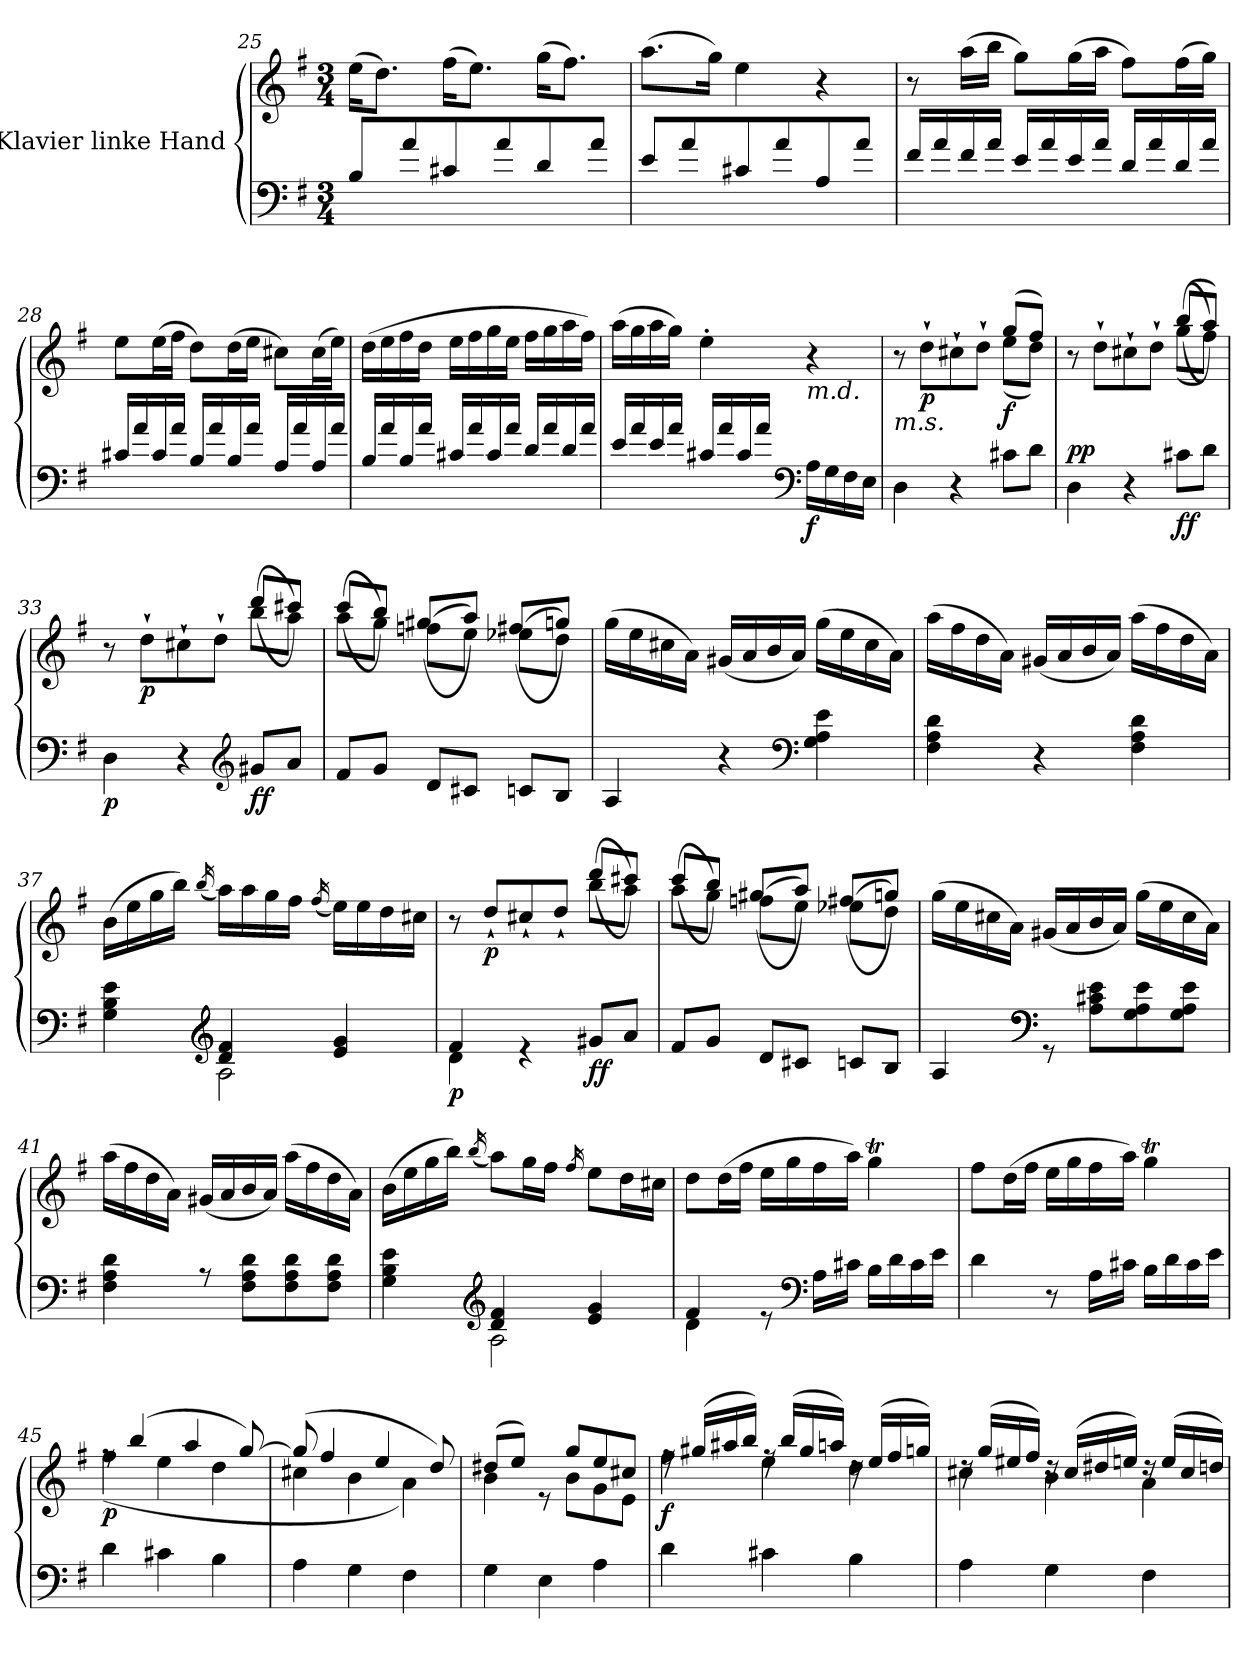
**kern	**kern	**dynam
*part1	*part1	*part1
*staff2	*staff1	*staff1/2
*I"Klavier linke Hand	*	*
!!LO:LB:g=z
*clefF4	*clefG2	*
*k[f#]	*k[f#]	*
*M3/4	*M3/4	*
=25	=25	=25
8B/L	(>16ee\KL	.
.	8.dd\J)	.
8a/	.	.
8c#X/	(>16ff#\KL	.
.	8.ee\J)	.
8a/	.	.
8d/	(>16gg\KL	.
.	8.ff#\J)	.
8a/J	.	.
=26	=26	=26
8e/L	(>8.aa\L	.
8a/	.	.
.	16gg\Jk)	.
8c#X/	4ee\	.
8a/	.	.
8A/	4r	.
8a/J	.	.
=27	=27	=27
16f#/LL	8r	.
16a/	.	.
16f#/	(>16aa\LL	.
16a/JJ	16bb\JJ	.
16e/LL	8gg\L)	.
16a/	.	.
16e/	(>16gg\L	.
16a/JJ	16aa\JJ	.
16d/LL	8ff#\L)	.
16a/	.	.
16d/	(>16ff#\L	.
16a/JJ	16gg\JJ)	.
=28	=28	=28
16c#X/LL	8ee\L	.
16a/	.	.
16c#/	(>16ee\L	.
16a/JJ	16ff#\JJ	.
16B/LL	8dd\L)	.
16a/	.	.
16B/	(>16dd\L	.
16a/JJ	16ee\JJ	.
16A/LL	8cc#X\L)	.
16a/	.	.
16A/	(>16cc#\L	.
16a/JJ	16ee\JJ)	.
!!LO:LB:g=z
=29	=29	=29
16B/LL	(>16dd\LL	.
16a/	16ee\	.
16B/	16ff#\	.
16a/JJ	16dd\JJ	.
16c#X/LL	16ee\LL	.
16a/	16ff#\	.
16c#/	16gg\	.
16a/JJ	16ee\JJ	.
16d/LL	16ff#\LL	.
16a/	16gg\	.
16d/	16aa\	.
16a/JJ	16ff#\JJ)	.
=30	=30	=30
16e/LL	(>16aa\LL	.
16a/	16gg\	.
16e/	16aa\	.
16a/JJ	16gg\JJ)	.
16c#X/LL	4ee'\	.
16a/	.	.
16c#/	.	.
16a/JJ	.	.
*clefF4	*	*
!	!LO:TX:b:i:t=m.d.	!
!	!	!LO:DY:b=2
16A\LL	4r	f
16G\	.	.
16F#\	.	.
16E\JJ	.	.
=31	=31	=31
*	*^	*
!	!LO:TX:b:i:t=m.s.	!	!
4D\	8r	2ryy	.
!	!	!	!LO:DY:b
.	8dd`\L	.	p
4r	8cc#X`\	.	.
.	8dd`\J	.	.
!	!	!	!LO:DY:b
8c#X\L	(>8gg/L	(<8ee\L	f
8d\J	8ff#/J)	8dd\J)	.
=32	=32	=32	=32
!	!	!	!LO:DY:b=2
!	!	!	!LO:DY:n=1:a=2
4D\	8r	2ryy	p p
.	8dd`\L	.	.
4r	8cc#X`\	.	.
.	8dd`\J	.	.
!	!	!	!LO:DY:n=2:b=2
!	!	!	!LO:DY:n=3:b
8c#X\L	(<(<8gg\L	(>(>8bb/L	f f
8d\J	8ff#\J))	8aa/J))	.
=33	=33	=33	=33
!	!	!	!LO:DY:b=2
4D\	8r	2ryy	p
!	!	!	!LO:DY:b
.	8dd`\L	.	p
4r	8cc#X`\	.	.
.	8dd`\J	.	.
*clefG2	*	*	*
!	!	!	!LO:DY:b=2
!	!	!	!LO:DY:n=1:b
8g#X/L	(<8bb\L	(>8ddd/L	f f
8a/J	8aa\J)	8ccc#X/J)	.
!!LO:LB:g=z	!!
=34	=34	=34	=34
8f#/L	(<8aa\L	(>8ccc/L	.
8g/J	8gg\J)	8bb/J)	.
8d/L	(<8ffn\L	(>8gg#X/L	.
8c#X/J	8ee\J)	8aa/J)	.
8cn/L	(<8ee-X\L	(>8ff#X/L	.
8B/J	8dd\J)	8ggn/J)	.
*	*v	*v	*
=35	=35	=35
4A/	(>16gg\LL	.
.	16ee\	.
.	16cc#X\	.
.	16a\JJ)	.
4r	(<16g#X/LL	.
.	16a/	.
.	16b/	.
.	16a/JJ)	.
*clefF4	*	*
4G\ 4A\ 4e\	(>16gg\LL	.
.	16ee\	.
.	16cc#\	.
.	16a\JJ)	.
=36	=36	=36
4F#\ 4A\ 4d\	(>16aa\LL	.
.	16ff#\	.
.	16dd\	.
.	16a\JJ)	.
4r	(<16g#X/LL	.
.	16a/	.
.	16b/	.
.	16a/JJ)	.
4F#\ 4A\ 4d\	(>16aa\LL	.
.	16ff#\	.
.	16dd\	.
.	16a\JJ)	.
!!LO:LB:g=z
=37	=37	=37
*^	*	*
4ryy	4G\ 4B\ 4e\	(>16b\LL	.
.	.	16ee\	.
.	.	16gg\	.
.	.	16bb\JJ)	.
*clefG2	*	*	*
.	.	(<16qbb/	.
4d/ 4f#/	2A\	16aa\LL)	.
.	.	16aa\	.
.	.	16gg\	.
.	.	16ff#\JJ	.
.	.	(<16qff#/	.
4e/ 4g/	.	16ee\LL)	.
.	.	16ee\	.
.	.	16dd\	.
.	.	16cc#X\JJ	.
=38	=38	=38	=38
*	*	*^	*
!	!	!	!	!LO:DY:b=2
4f#/	4d\	8r	2ryy	p
!	!	!	!	!LO:DY:b
.	.	8dd`/L	.	p
4re	4ryy	8cc#X`/	.	.
.	.	8dd`/J	.	.
!	!	!	!	!LO:DY:b=2
!	!	!	!	!LO:DY:n=1:b
4ryy	8g#X/L	(<8bb\L	(>8ddd/L	f f
.	8a/J	8aa\J)	8ccc#X/J)	.
=39	=39	=39	=39	=39
4ryy	8f#/L	(<8aa\L	(>8ccc/L	.
.	8g/J	8gg\J)	8bb/J)	.
4ryy	8d/L	(<8ffn\L	(>8gg#X/L	.
.	8c#X/J	8ee\J)	8aa/J)	.
4ryy	8cn/L	(<8ee-X\L	(>8ff#X/L	.
.	8B/J	8dd\J)	8ggn/J)	.
*	*	*v	*v	*
!!LO:PB:g=z
=40	=40	=40	=40
4ryy	4A/	(>16gg\LL	.
.	.	16ee\	.
.	.	16cc#X\	.
.	.	16a\JJ)	.
*clefF4	*	*	*
8rGG	8ryy	(<16g#X/LL	.
.	.	16a/	.
8ryy	8A\ 8c#X\ 8e\L	16b/	.
.	.	16a/JJ)	.
4ryy	8G\ 8A\ 8e\	(>16gg\LL	.
.	.	16ee\	.
.	8G\ 8A\ 8e\J	16cc#\	.
.	.	16a\JJ)	.
=41	=41	=41	=41
2.ryy	4F#\ 4A\ 4d\	(>16aa\LL	.
.	.	16ff#\	.
.	.	16dd\	.
.	.	16a\JJ)	.
.	8rA	(<16g#X/LL	.
.	.	16a/	.
.	8F#\ 8A\ 8d\L	16b/	.
.	.	16a/JJ)	.
.	8F#\ 8A\ 8d\	(>16aa\LL	.
.	.	16ff#\	.
.	8F#\ 8A\ 8d\J	16dd\	.
.	.	16a\JJ)	.
=42	=42	=42	=42
4ryy	4G\ 4B\ 4e\	(>16b\LL	.
.	.	16ee\	.
.	.	16gg\	.
.	.	16bb\JJ)	.
*clefG2	*	*	*
.	.	(<16qbb/	.
4d/ 4f#/	2A\	8aa\L)	.
.	.	16gg\L	.
.	.	16ff#\JJ	.
.	.	16qff#/	.
4e/ 4g/	.	8ee\L	.
.	.	16dd\L	.
.	.	16cc#X\JJ	.
=43	=43	=43	=43
4f#/	4d\	8dd\L	.
.	.	(>16dd\L	.
.	.	16ff#\JJ	.
8re	2ryy	16ee\LL	.
.	.	16gg\	.
*clefF4	*	*	*
16A\LL	.	16ff#\	.
16c#X\JJ	.	16aa\JJ)	.
16B\LL	.	4ggT\	.
16d\	.	.	.
16c#\	.	.	.
16e\JJ	.	.	.
*v	*v	*	*
!!LO:LB:g=z
=44	=44	=44
4d\	8ff#\L	.
.	(>16dd\L	.
.	16ff#\JJ	.
8r	16ee\LL	.
.	16gg\	.
16A\LL	16ff#\	.
16c#X\JJ	16aa\JJ)	.
16B\LL	4ggT\	.
16d\	.	.
16c#\	.	.
16e\JJ	.	.
=45	=45	=45
*	*^	*
!	!	!	!LO:DY:b
4d\	8rff	(<4ff#\	p
.	(>4bb/	.	.
4c#X\	.	4ee\	.
.	4aa/	.	.
4B\	.	4dd\	.
.	[8gg/)	.	.
=46	=46	=46	=46
4A\	(>8gg/]	4cc#X\	.
.	4ff#/	.	.
4G\	.	4b\	.
.	4ee/	.	.
4F#\	.	4a\)	.
.	8dd/)	.	.
=47	=47	=47	=47
4G\	(>8dd#X/L	4b\	.
.	8ee/J)	.	.
4E\	8re	8ryy	.
.	8gg/L	8b\L	.
4A\	8ee/	8g\	.
.	8cc#X/J	8e\J	.
!!LO:LB:g=z	!!
=48	=48	=48	=48
!	!	!	!LO:DY:b
4d\	16rff	4ff#\	f
.	(>16gg#X/LL	.	.
.	16aa#X/	.	.
.	16bb/JJ)	.	.
4c#X\	16rff	4ee\	.
.	(>16bb/LL	.	.
.	16gg#/	.	.
.	16aan/JJ)	.	.
4B\	16rdd	4dd\	.
.	(>16ee/LL	.	.
.	16ff#/	.	.
.	16ggn/JJ)	.	.
=49	=49	=49	=49
4A\	16rdd	4cc#X\	.
.	(>16gg/LL	.	.
.	16ee#X/	.	.
.	16ff#/JJ)	.	.
4G\	16rdd	4b\	.
.	(>16cc#/LL	.	.
.	16dd#X/	.	.
.	16een/JJ)	.	.
4F#\	16rdd	4a\	.
.	(>16ee/LL	.	.
.	16cc#/	.	.
.	16ddn/JJ)	.	.
*	*v	*v	*
=	=	=
*-	*-	*-
